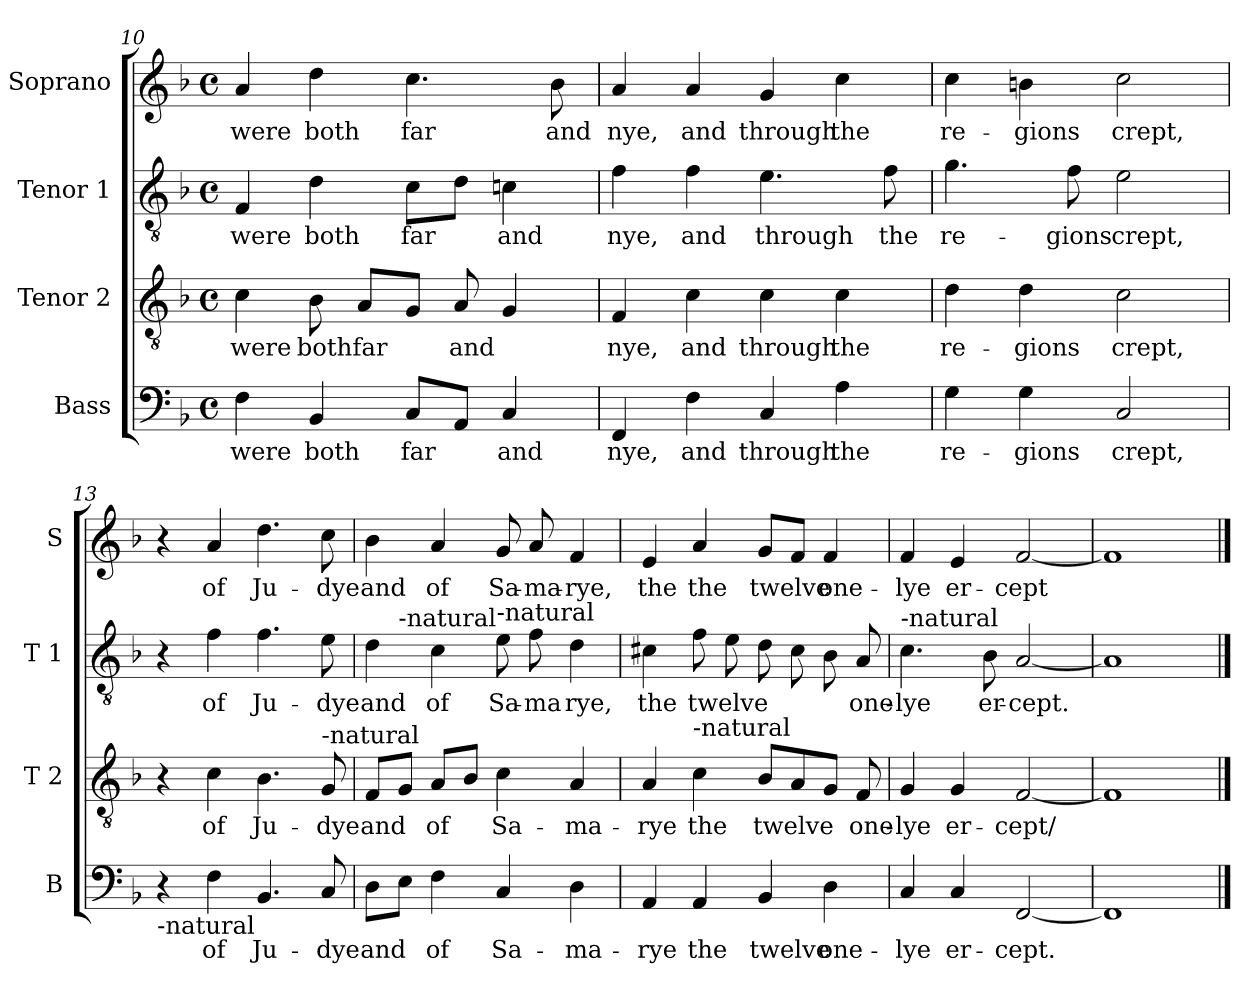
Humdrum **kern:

**kern	**text	**kern	**text	**kern	**text	**kern	**text
*part4	*part4	*part3	*part3	*part2	*part2	*part1	*part1
*staff4	*staff4	*staff3	*staff3	*staff2	*staff2	*staff1	*staff1
*I"Bass	*	*I"Tenor 2	*	*I"Tenor 1	*	*I"Soprano	*
*I'B	*	*I'T 2	*	*I'T 1	*	*I'S	*
*clefF4	*	*clefGv2	*	*clefGv2	*	*clefG2	*
*k[b-]	*	*k[b-]	*	*k[b-]	*	*k[b-]	*
*F:	*	*F:	*	*F:	*	*F:	*
*M4/4	*	*M4/4	*	*M4/4	*	*M4/4	*
*met(c)	*	*met(c)	*	*met(c)	*	*met(c)	*
=10	=10	=10	=10	=10	=10	=10	=10
!	!LO:LY:b	!	!LO:LY:b	!	!LO:LY:b	!	!LO:LY:b
4F\	were	4c\	were	4F/	were	4a/	were
!	!LO:LY:b	!	!LO:LY:b	!	!LO:LY:b	!	!LO:LY:b
4BB-/	both	8B-\	both	4d\	both	4dd\	both
!	!	!	!LO:LY:b	!	!	!	!
.	.	8A/L	far	.	.	.	.
!	!LO:LY:b	!	!	!	!LO:LY:b	!	!LO:LY:b
8C/L	far	8G/J	.	8c\L	far	4.cc\	far
!	!	!	!LO:LY:b	!	!	!	!
8AA/J	.	8A/	and	8d\J	.	.	.
!	!LO:LY:b	!	!	!	!LO:LY:b	!	!
4C/	and	4G/	.	4cn\	and	.	.
!	!	!	!	!	!	!	!LO:LY:b
.	.	.	.	.	.	8b-\	and
=11	=11	=11	=11	=11	=11	=11	=11
!	!LO:LY:b	!	!LO:LY:b	!	!LO:LY:b	!	!LO:LY:b
4FF/	nye,	4F/	nye,	4f\	nye,	4a/	nye,
!	!LO:LY:b	!	!LO:LY:b	!	!LO:LY:b	!	!LO:LY:b
4F\	and	4c\	and	4f\	and	4a/	and
!	!LO:LY:b	!	!LO:LY:b	!	!LO:LY:b	!	!LO:LY:b
4C/	through	4c\	through	4.e\	through	4g/	through
!	!LO:LY:b	!	!LO:LY:b	!	!	!	!LO:LY:b
4A\	the	4c\	the	.	.	4cc\	the
!	!	!	!	!	!LO:LY:b	!	!
.	.	.	.	8f\	the	.	.
!!LO:PB:g=z
=12	=12	=12	=12	=12	=12	=12	=12
!	!LO:LY:b	!	!LO:LY:b	!	!LO:LY:b	!	!LO:LY:b
4G\	re-	4d\	re-	4.g\	re-	4cc\	re-
!	!LO:LY:b	!	!LO:LY:b	!	!	!	!LO:LY:b
4G\	-gions	4d\	-gions	.	.	4bn\	-gions
!	!	!	!	!	!LO:LY:b	!	!
.	.	.	.	8f\	-gions	.	.
!	!LO:LY:b	!	!LO:LY:b	!	!LO:LY:b	!	!LO:LY:b
2C/	crept,	2c\	crept,	2e\	crept,	2cc\	crept,
=13	=13	=13	=13	=13	=13	=13	=13
!LO:TX:b:t=-natural	!	!	!	!	!	!	!
4r	.	4r	.	4r	.	4r	.
!	!LO:LY:b	!	!LO:LY:b	!	!LO:LY:b	!	!LO:LY:b
4F\	of	4c\	of	4f\	of	4a/	of
!	!LO:LY:b	!	!LO:LY:b	!	!LO:LY:b	!	!LO:LY:b
4.BB-/	Ju-	4.B-\	Ju-	4.f\	Ju-	4.dd\	Ju-
!	!	!LO:TX:a:t=-natural	!	!	!	!	!
!	!LO:LY:b	!	!LO:LY:b	!	!LO:LY:b	!	!LO:LY:b
8C/	-dye	8G/	-dye	8e\	-dye	8cc\	-dye
=14	=14	=14	=14	=14	=14	=14	=14
!	!LO:LY:b	!	!LO:LY:b	!	!LO:LY:b	!	!LO:LY:b
*	*	*	*	*^	*	*	*
8D\L	and	8F/L	and	4d\	8ryy	and	4b-\	and
!	!	!	!	!	!LO:TX:a:t=-natural	!	!	!
8E\J	.	8G/J	.	.	2..ryy	.	.	.
!	!LO:LY:b	!	!LO:LY:b	!	!	!LO:LY:b	!	!LO:LY:b
4F\	of	8A/L	of	4c\	.	of	4a/	of
.	.	8B-/J	.	.	.	.	.	.
!	!	!	!	!LO:TX:a:t=-natural	!	!	!	!
!	!LO:LY:b	!	!LO:LY:b	!	!	!LO:LY:b	!	!LO:LY:b
4C/	Sa-	4c\	Sa-	8e\	.	Sa-	8g/	Sa-
!	!	!	!	!	!	!LO:LY:b	!	!LO:LY:b
.	.	.	.	8f\	.	-ma	8a/	-ma-
!	!LO:LY:b	!	!LO:LY:b	!	!	!LO:LY:b	!	!LO:LY:b
4D\	-ma-	4A/	-ma-	4d\	.	rye,	4f/	-rye,
!!LO:LB:g=z
=15	=15	=15	=15	=15	=15	=15	=15	=15
!	!LO:LY:b	!	!LO:LY:b	!	!	!LO:LY:b	!	!LO:LY:b
*	*	*	*	*v	*v	*	*	*
4AA/	-rye	4A/	-rye	4c#X\	the	4e/	the
!	!	!LO:TX:a:t=-natural	!	!	!	!	!
!	!LO:LY:b	!	!LO:LY:b	!	!LO:LY:b	!	!LO:LY:b
4AA/	the	4c\	the	8f\	twelve	4a/	the
.	.	.	.	8e\	.	.	.
!	!LO:LY:b	!	!LO:LY:b	!	!	!	!LO:LY:b
4BB-/	twelve	8B-/L	twelve	8d\	.	8g/L	twelve
.	.	8A/	.	8c#\	.	8f/J	.
!	!LO:LY:b	!	!	!	!	!	!LO:LY:b
4D\	one-	8G/J	.	8B-\	.	4f/	one-
!	!	!	!LO:LY:b	!	!LO:LY:b	!	!
.	.	8F/	one-	8A/	one-	.	.
=16	=16	=16	=16	=16	=16	=16	=16
!	!	!	!	!LO:TX:a:t=-natural	!	!	!
!	!LO:LY:b	!	!LO:LY:b	!	!LO:LY:b	!	!LO:LY:b
4C/	-lye	4G/	-lye	4.c\	-lye	4f/	-lye
!	!LO:LY:b	!	!LO:LY:b	!	!	!	!LO:LY:b
4C/	er-	4G/	er-	.	.	4e/	er-
!	!	!	!	!	!LO:LY:b	!	!
.	.	.	.	8B-\	er-	.	.
!	!LO:LY:b	!	!LO:LY:b	!	!LO:LY:b	!	!LO:LY:b
[2FF/	-cept.	[2F/	-cept/	[2A/	-cept.	[2f/	-cept
=17	=17	=17	=17	=17	=17	=17	=17
1FF]	.	1F]	.	1A]	.	1f]	.
==	==	==	==	==	==	==	==
*-	*-	*-	*-	*-	*-	*-	*-
